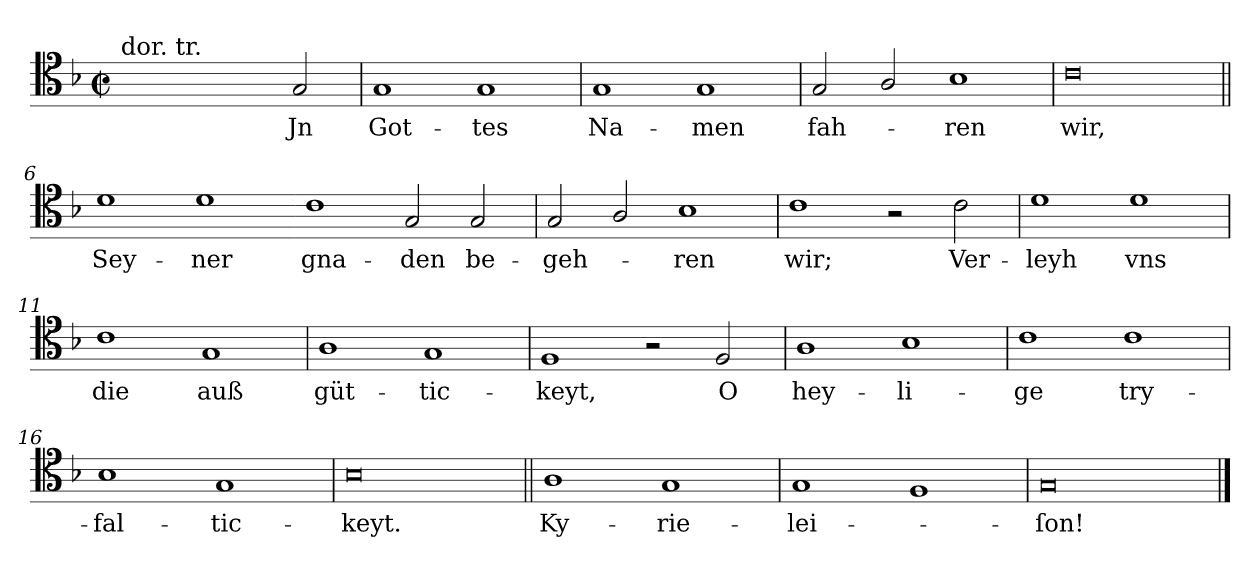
**kern	**text
*part1	*part1
*staff1	*staff1
*clefC4	*
*k[b-]	*
*G:dor	*
*M2/1	*
*met(c|)	*
=1	=1
!LO:TX:a:t=dor. tr.	!
1ryy	.
2ryy	.
2G	Jn
=2	=2
1G	Got-
1G	-tes
=3	=3
1G	Na-
1G	-men
=4	=4
2G	fah-
2A/	.
1B-	-ren
=5	=5
0c	wir,
=6||	=6||
1d	Sey-
1d	-ner
=7-	=7-
1c	gna-
2G	-den
2G	be-
=8	=8
2G	-geh-
2A/	.
1B-	-ren
=9	=9
1c	wir;
2r	.
2c	Ver-
=10	=10
1d	-leyh
1d	vns
=11	=11
1c	die
1G	auß
=12	=12
1A	güt-
1G	-tic-
=13	=13
1F	-keyt,
2r	.
2F	O
=14	=14
1A	hey-
1B-	-li-
=15	=15
1c	-ge
1c	try-
=16	=16
1B-	-fal-
1G	-tic-
=17	=17
0B-	-keyt.
=18||	=18||
1A	Ky-
1G	-rie-
=19	=19
1G	-lei-
1F	.
=20	=20
0G/	-ſon!
==	==
*-	*-
